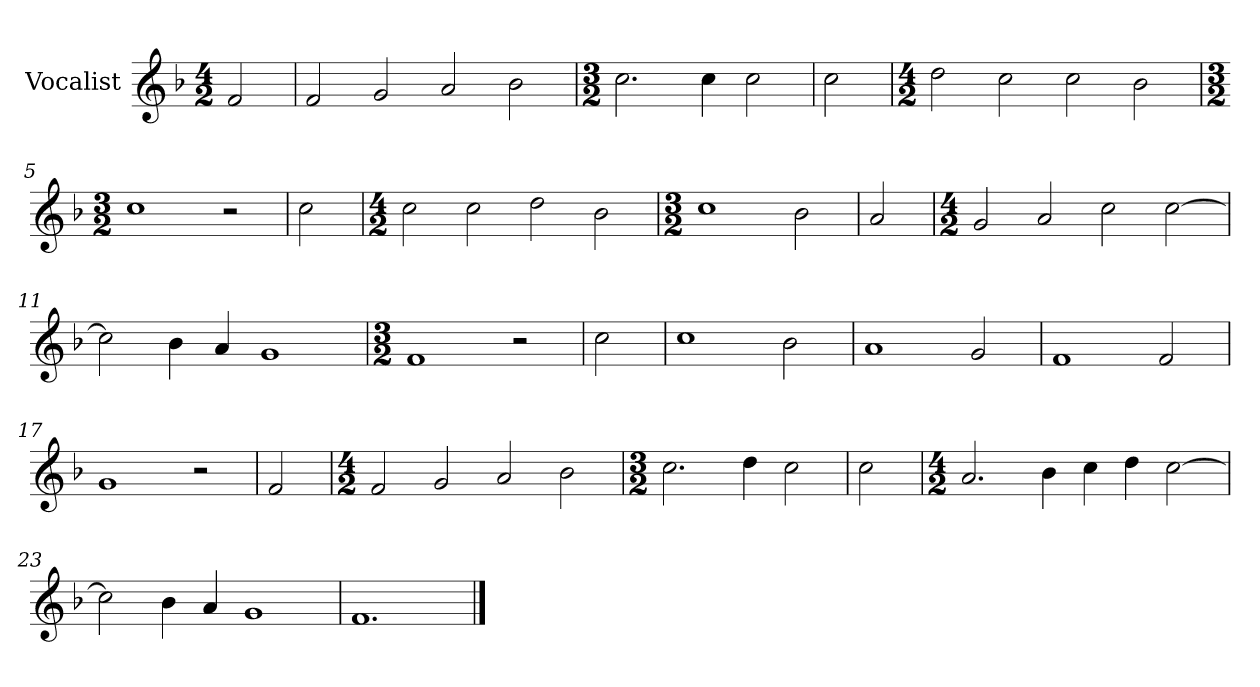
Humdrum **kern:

**kern
*part1
*staff1
*I"Vocalist
*k[b-]
*F:
*M4/2
=
2f
=1
2f
2g
2a
2b-
=2
*M3/2
2.cc
4cc
2cc
=3
2cc
=4
*M4/2
2dd
2cc
2cc
2b-
=5
*M3/2
1cc
2r
=6
2cc
=7
*M4/2
2cc
2cc
2dd
2b-
=8
*M3/2
1cc
2b-
=9
2a
=10
*M4/2
2g
2a
2cc
[2cc
=11
2cc]
4b-
4a
1g
=12
*M3/2
1f
2r
=13
2cc
=14
1cc
2b-
=15
1a
2g
=16
1f
2f
=17
1g
2r
=18
2f
=19
*M4/2
2f
2g
2a
2b-
=20
*M3/2
2.cc
4dd
2cc
=21
2cc
=22
*M4/2
2.a
4b-
4cc
4dd
[2cc
=23
2cc]
4b-
4a
1g
=24
1.f
==
*-
